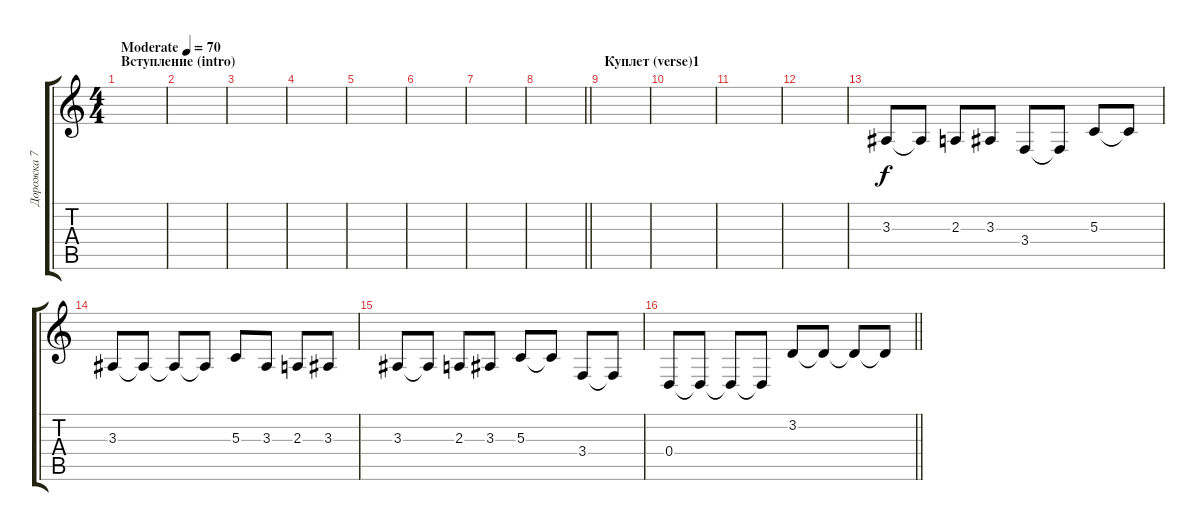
\track ("Дорожка 7" "Дорожка 7") {instrument cello}
\staff {score tabs}
\tuning (E4 B3 G3 D3 A2 E2) {hide}
\ts (4 4)
\section ("" "Вступление (intro)")
\tempo (70 "Moderate")
\clef g2
\ks c
|
|
|
|
|
|
|
\barLineRight lightlight
|
\section ("" "Куплет (verse)1")
|
|
|
|
3.3.8 3.3{t}.8 2.3.8 3.3.8 3.4.8 3.4{t}.8 5.3.8 5.3{t}.8 |
3.3.8 3.3{t}.8 3.3{t}.8 3.3{t}.8 5.3.8 3.3.8 2.3.8 3.3.8 |
3.3.8 3.3{t}.8 2.3.8 3.3.8 5.3.8 5.3{t}.8 3.4.8 3.4{t}.8 |
\barLineRight lightlight
0.4.8 0.4{t}.8 0.4{t}.8 0.4{t}.8 3.2.8 3.2{t}.8 3.2{t}.8 3.2{t}.8
